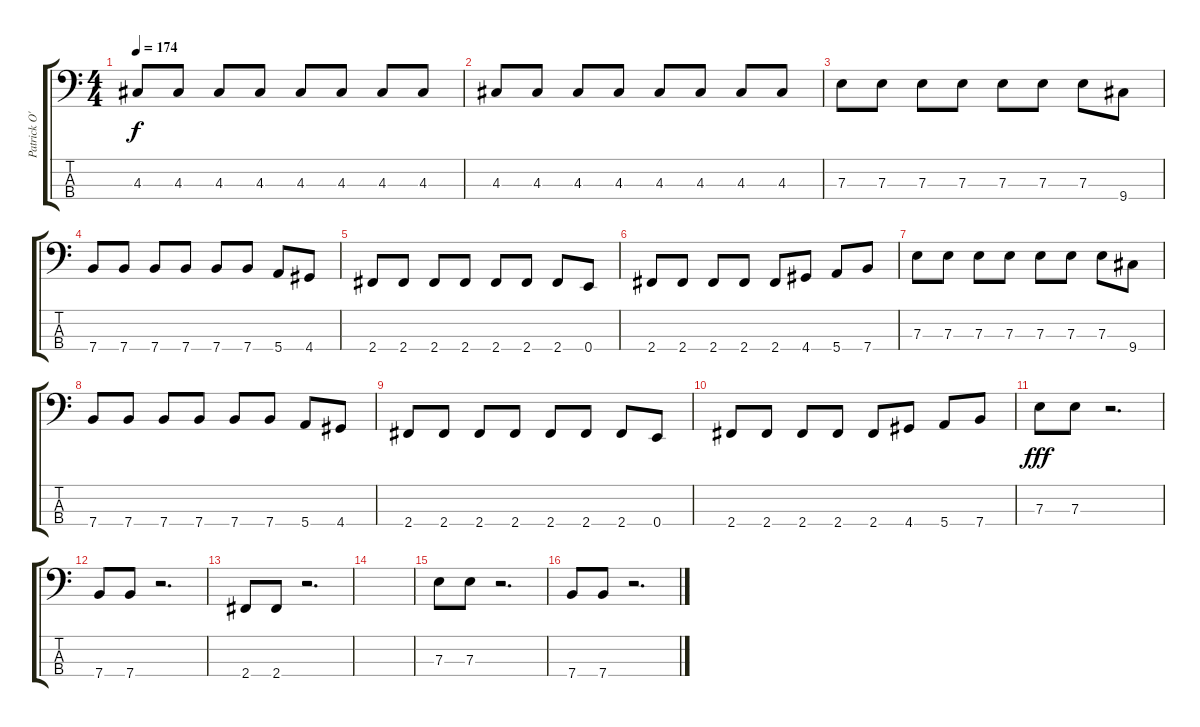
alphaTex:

\track ("Patrick O'Hearn" "Patrick O'") {instrument electricbassfinger bank 255}
\staff {score tabs}
\tuning (G2 D2 A1 E1) {hide}
\ts (4 4)
\tempo 174
\clef f4
\ks c
4.3.8{dy f} 4.3.8 4.3.8 4.3.8 4.3.8 4.3.8 4.3.8 4.3.8 |
4.3.8 4.3.8 4.3.8 4.3.8 4.3.8 4.3.8 4.3.8 4.3.8 |
7.3.8 7.3.8 7.3.8 7.3.8 7.3.8 7.3.8 7.3.8 9.4.8 |
7.4.8 7.4.8 7.4.8 7.4.8 7.4.8 7.4.8 5.4.8 4.4.8 |
2.4.8 2.4.8 2.4.8 2.4.8 2.4.8 2.4.8 2.4.8 0.4.8 |
2.4.8 2.4.8 2.4.8 2.4.8 2.4.8 4.4.8 5.4.8 7.4.8 |
7.3.8 7.3.8 7.3.8 7.3.8 7.3.8 7.3.8 7.3.8 9.4.8 |
7.4.8 7.4.8 7.4.8 7.4.8 7.4.8 7.4.8 5.4.8 4.4.8 |
2.4.8 2.4.8 2.4.8 2.4.8 2.4.8 2.4.8 2.4.8 0.4.8 |
2.4.8 2.4.8 2.4.8 2.4.8 2.4.8 4.4.8 5.4.8 7.4.8 |
7.3.8{dy fff} 7.3.8 r.2{d} |
7.4.8 7.4.8 r.2{d} |
2.4.8 2.4.8 r.2{d} |
|
7.3.8 7.3.8 r.2{d} |
7.4.8 7.4.8 r.2{d}
